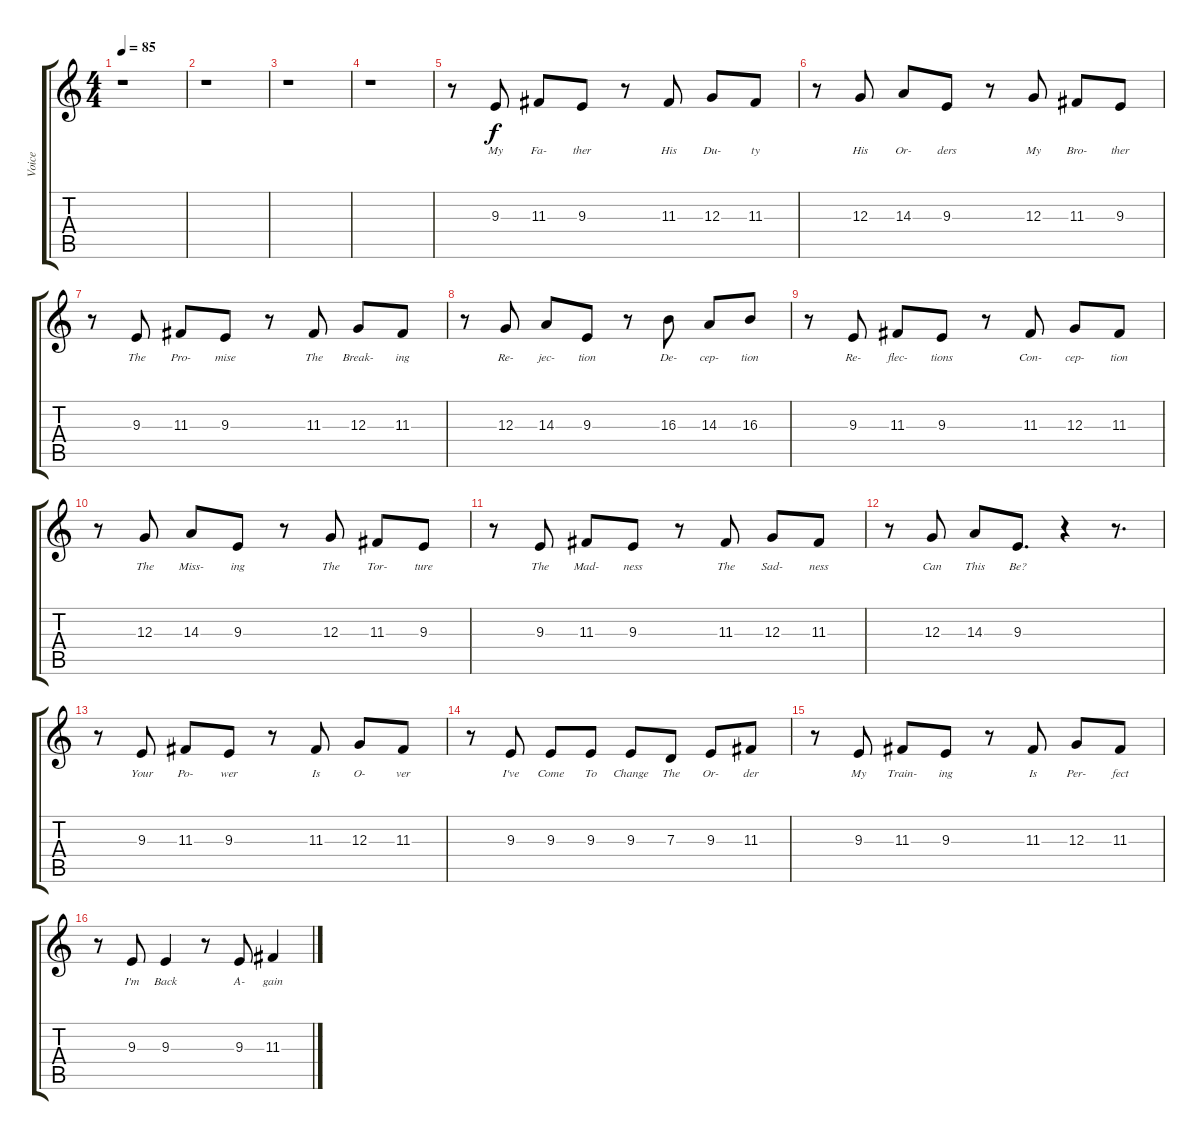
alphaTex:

\track ("Voice" "Voice") {instrument clarinet}
\staff {score tabs}
\tuning (E4 B3 G3 D3 A2 E2) {hide}
\ts (4 4)
\tempo 85
\clef g2
\ks c
r.1{dy f} |
r.1 |
r.1 |
r.1 |
r.8 9.3.8{lyrics (0 "My") lyrics (1 "") lyrics (2 "") lyrics (3 "") lyrics (4 "")} 11.3.8{lyrics (0 "Fa-") lyrics (1 "") lyrics (2 "") lyrics (3 "") lyrics (4 "")} 9.3.8{lyrics (0 "ther") lyrics (1 "") lyrics (2 "") lyrics (3 "") lyrics (4 "")} r.8 11.3.8{lyrics (0 "His") lyrics (1 "") lyrics (2 "") lyrics (3 "") lyrics (4 "")} 12.3.8{lyrics (0 "Du-") lyrics (1 "") lyrics (2 "") lyrics (3 "") lyrics (4 "")} 11.3.8{lyrics (0 "ty") lyrics (1 "") lyrics (2 "") lyrics (3 "") lyrics (4 "")} |
r.8 12.3.8{lyrics (0 "His") lyrics (1 "") lyrics (2 "") lyrics (3 "") lyrics (4 "")} 14.3.8{lyrics (0 "Or-") lyrics (1 "") lyrics (2 "") lyrics (3 "") lyrics (4 "")} 9.3.8{lyrics (0 "ders") lyrics (1 "") lyrics (2 "") lyrics (3 "") lyrics (4 "")} r.8 12.3.8{lyrics (0 "My") lyrics (1 "") lyrics (2 "") lyrics (3 "") lyrics (4 "")} 11.3.8{lyrics (0 "Bro-") lyrics (1 "") lyrics (2 "") lyrics (3 "") lyrics (4 "")} 9.3.8{lyrics (0 "ther") lyrics (1 "") lyrics (2 "") lyrics (3 "") lyrics (4 "")} |
r.8 9.3.8{lyrics (0 "The") lyrics (1 "") lyrics (2 "") lyrics (3 "") lyrics (4 "")} 11.3.8{lyrics (0 "Pro-") lyrics (1 "") lyrics (2 "") lyrics (3 "") lyrics (4 "")} 9.3.8{lyrics (0 "mise") lyrics (1 "") lyrics (2 "") lyrics (3 "") lyrics (4 "")} r.8 11.3.8{lyrics (0 "The") lyrics (1 "") lyrics (2 "") lyrics (3 "") lyrics (4 "")} 12.3.8{lyrics (0 "Break-") lyrics (1 "") lyrics (2 "") lyrics (3 "") lyrics (4 "")} 11.3.8{lyrics (0 "ing") lyrics (1 "") lyrics (2 "") lyrics (3 "") lyrics (4 "")} |
r.8 12.3.8{lyrics (0 "Re-") lyrics (1 "") lyrics (2 "") lyrics (3 "") lyrics (4 "")} 14.3.8{lyrics (0 "jec-") lyrics (1 "") lyrics (2 "") lyrics (3 "") lyrics (4 "")} 9.3.8{lyrics (0 "tion") lyrics (1 "") lyrics (2 "") lyrics (3 "") lyrics (4 "")} r.8 16.3.8{lyrics (0 "De-") lyrics (1 "") lyrics (2 "") lyrics (3 "") lyrics (4 "")} 14.3.8{lyrics (0 "cep-") lyrics (1 "") lyrics (2 "") lyrics (3 "") lyrics (4 "")} 16.3.8{lyrics (0 "tion") lyrics (1 "") lyrics (2 "") lyrics (3 "") lyrics (4 "")} |
r.8 9.3.8{lyrics (0 "Re-") lyrics (1 "") lyrics (2 "") lyrics (3 "") lyrics (4 "")} 11.3.8{lyrics (0 "flec-") lyrics (1 "") lyrics (2 "") lyrics (3 "") lyrics (4 "")} 9.3.8{lyrics (0 "tions") lyrics (1 "") lyrics (2 "") lyrics (3 "") lyrics (4 "")} r.8 11.3.8{lyrics (0 "Con-") lyrics (1 "") lyrics (2 "") lyrics (3 "") lyrics (4 "")} 12.3.8{lyrics (0 "cep-") lyrics (1 "") lyrics (2 "") lyrics (3 "") lyrics (4 "")} 11.3.8{lyrics (0 "tion") lyrics (1 "") lyrics (2 "") lyrics (3 "") lyrics (4 "")} |
r.8 12.3.8{lyrics (0 "The") lyrics (1 "") lyrics (2 "") lyrics (3 "") lyrics (4 "")} 14.3.8{lyrics (0 "Miss-") lyrics (1 "") lyrics (2 "") lyrics (3 "") lyrics (4 "")} 9.3.8{lyrics (0 "ing") lyrics (1 "") lyrics (2 "") lyrics (3 "") lyrics (4 "")} r.8 12.3.8{lyrics (0 "The") lyrics (1 "") lyrics (2 "") lyrics (3 "") lyrics (4 "")} 11.3.8{lyrics (0 "Tor-") lyrics (1 "") lyrics (2 "") lyrics (3 "") lyrics (4 "")} 9.3.8{lyrics (0 "ture") lyrics (1 "") lyrics (2 "") lyrics (3 "") lyrics (4 "")} |
r.8 9.3.8{lyrics (0 "The") lyrics (1 "") lyrics (2 "") lyrics (3 "") lyrics (4 "")} 11.3.8{lyrics (0 "Mad-") lyrics (1 "") lyrics (2 "") lyrics (3 "") lyrics (4 "")} 9.3.8{lyrics (0 "ness") lyrics (1 "") lyrics (2 "") lyrics (3 "") lyrics (4 "")} r.8 11.3.8{lyrics (0 "The") lyrics (1 "") lyrics (2 "") lyrics (3 "") lyrics (4 "")} 12.3.8{lyrics (0 "Sad-") lyrics (1 "") lyrics (2 "") lyrics (3 "") lyrics (4 "")} 11.3.8{lyrics (0 "ness") lyrics (1 "") lyrics (2 "") lyrics (3 "") lyrics (4 "")} |
r.8 12.3.8{lyrics (0 "Can") lyrics (1 "") lyrics (2 "") lyrics (3 "") lyrics (4 "")} 14.3.8{lyrics (0 "This") lyrics (1 "") lyrics (2 "") lyrics (3 "") lyrics (4 "")} 9.3.8{d lyrics (0 "Be?") lyrics (1 "") lyrics (2 "") lyrics (3 "") lyrics (4 "")} r.4 r.8{d} |
r.8 9.3.8{lyrics (0 "Your") lyrics (1 "") lyrics (2 "") lyrics (3 "") lyrics (4 "")} 11.3.8{lyrics (0 "Po-") lyrics (1 "") lyrics (2 "") lyrics (3 "") lyrics (4 "")} 9.3.8{lyrics (0 "wer") lyrics (1 "") lyrics (2 "") lyrics (3 "") lyrics (4 "")} r.8 11.3.8{lyrics (0 "Is") lyrics (1 "") lyrics (2 "") lyrics (3 "") lyrics (4 "")} 12.3.8{lyrics (0 "O-") lyrics (1 "") lyrics (2 "") lyrics (3 "") lyrics (4 "")} 11.3.8{lyrics (0 "ver") lyrics (1 "") lyrics (2 "") lyrics (3 "") lyrics (4 "")} |
r.8 9.3.8{lyrics (0 "I've") lyrics (1 "") lyrics (2 "") lyrics (3 "") lyrics (4 "")} 9.3.8{lyrics (0 "Come") lyrics (1 "") lyrics (2 "") lyrics (3 "") lyrics (4 "")} 9.3.8{lyrics (0 "To") lyrics (1 "") lyrics (2 "") lyrics (3 "") lyrics (4 "")} 9.3.8{lyrics (0 "Change") lyrics (1 "") lyrics (2 "") lyrics (3 "") lyrics (4 "")} 7.3.8{lyrics (0 "The") lyrics (1 "") lyrics (2 "") lyrics (3 "") lyrics (4 "")} 9.3.8{lyrics (0 "Or-") lyrics (1 "") lyrics (2 "") lyrics (3 "") lyrics (4 "")} 11.3.8{lyrics (0 "der") lyrics (1 "") lyrics (2 "") lyrics (3 "") lyrics (4 "")} |
r.8 9.3.8{lyrics (0 "My") lyrics (1 "") lyrics (2 "") lyrics (3 "") lyrics (4 "")} 11.3.8{lyrics (0 "Train-") lyrics (1 "") lyrics (2 "") lyrics (3 "") lyrics (4 "")} 9.3.8{lyrics (0 "ing") lyrics (1 "") lyrics (2 "") lyrics (3 "") lyrics (4 "")} r.8 11.3.8{lyrics (0 "Is") lyrics (1 "") lyrics (2 "") lyrics (3 "") lyrics (4 "")} 12.3.8{lyrics (0 "Per-") lyrics (1 "") lyrics (2 "") lyrics (3 "") lyrics (4 "")} 11.3.8{lyrics (0 "fect") lyrics (1 "") lyrics (2 "") lyrics (3 "") lyrics (4 "")} |
r.8 9.3.8{lyrics (0 "I'm") lyrics (1 "") lyrics (2 "") lyrics (3 "") lyrics (4 "")} 9.3.4{lyrics (0 "Back") lyrics (1 "") lyrics (2 "") lyrics (3 "") lyrics (4 "")} r.8 9.3.8{lyrics (0 "A-") lyrics (1 "") lyrics (2 "") lyrics (3 "") lyrics (4 "")} 11.3.4{lyrics (0 "gain") lyrics (1 "") lyrics (2 "") lyrics (3 "") lyrics (4 "")}
